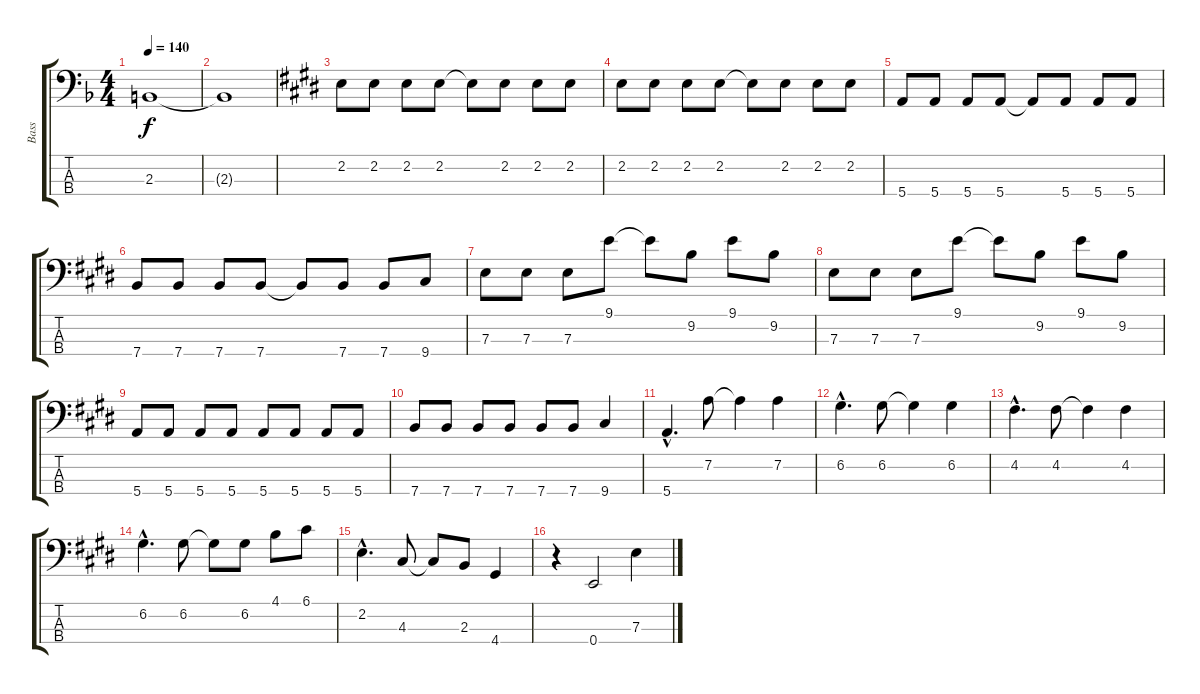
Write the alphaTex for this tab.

\track ("Bass" "Bass") {instrument electricbassfinger}
\staff {score tabs}
\tuning (G2 D2 A1 E1) {hide}
\ts (4 4)
\tempo 140
\clef f4
\ks f
2.3{t}.1{dy f} |
2.3{t}.1 |
\ks e
2.2.8 2.2.8 2.2.8 2.2.8 2.2{t}.8 2.2.8 2.2.8 2.2.8 |
2.2.8 2.2.8 2.2.8 2.2.8 2.2{t}.8 2.2.8 2.2.8 2.2.8 |
5.4.8 5.4.8 5.4.8 5.4.8 5.4{t}.8 5.4.8 5.4.8 5.4.8 |
7.4.8 7.4.8 7.4.8 7.4.8 7.4{t}.8 7.4.8 7.4.8 9.4.8 |
7.3.8 7.3.8 7.3.8 9.1.8 9.1{t}.8 9.2.8 9.1.8 9.2.8 |
7.3.8 7.3.8 7.3.8 9.1.8 9.1{t}.8 9.2.8 9.1.8 9.2.8 |
5.4.8 5.4.8 5.4.8 5.4.8 5.4.8 5.4.8 5.4.8 5.4.8 |
7.4.8 7.4.8 7.4.8 7.4.8 7.4.8 7.4.8 9.4.4 |
5.4{hac}.4{d} 7.2.8 7.2{t}.4 7.2.4 |
6.2{hac}.4{d} 6.2.8 6.2{t}.4 6.2.4 |
4.2{hac}.4{d} 4.2.8 4.2{t}.4 4.2.4 |
6.2{hac}.4{d} 6.2.8 6.2{t}.8 6.2.8 4.1.8 6.1.8 |
2.2{hac}.4{d} 4.3.8 4.3{t}.8 2.3.8 4.4.4 |
r.4 0.4.2 7.3.4
